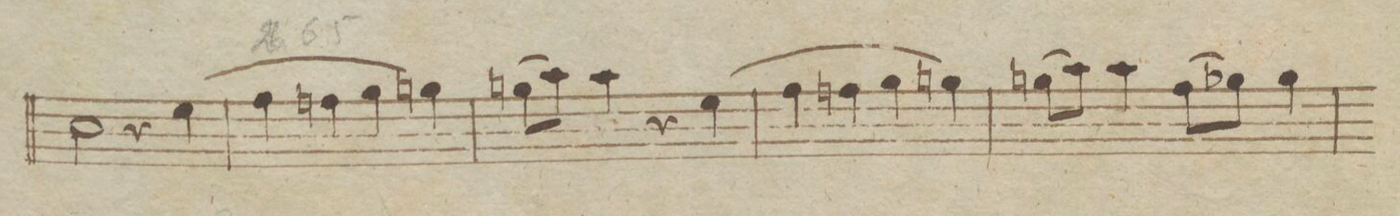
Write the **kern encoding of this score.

**kern	**dynam
*I"Fagotto Secondo.	*
*clefF4	*
*k[b-e-a-]	*
*met(c)	*
*M4/4	*
2E-\	.
4r	.
(4G\	.
=261	=261
4A-\	.
4An\	.
4B-\	.
4Bn\)	.
=262	=262
(8Bn\L	.
8c\J)	.
4c\	.
4rBB	.
(4G\	.
=263	=263
4A-\	.
4An\	.
4B-\	.
4Bn\)	.
=264	=264
(8Bn\L	.
8c\J)	.
4c\	.
(8An\L	.
8B-X\J)	.
4B-\	.
=265	=265
*-	*-
